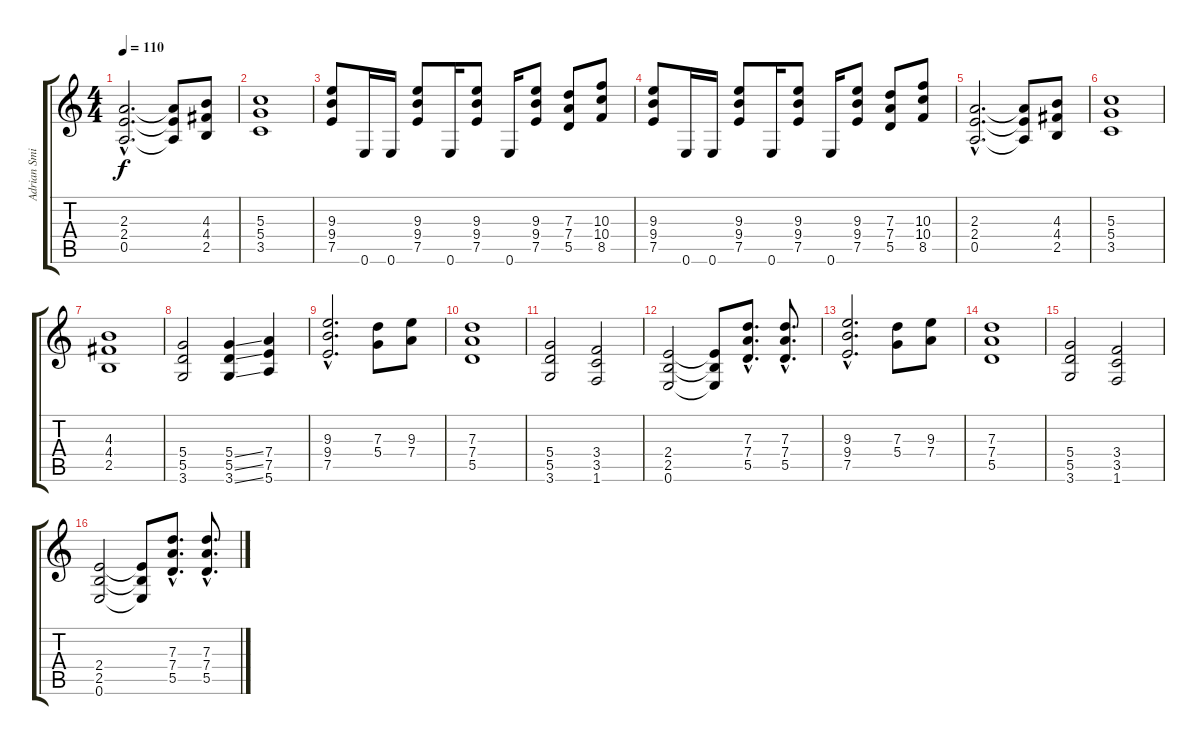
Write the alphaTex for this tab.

\track ("Adrian Smith" "Adrian Smi") {instrument distortionguitar}
\staff {score tabs}
\tuning (E4 B3 G3 D3 A2 E2) {hide}
\ts (4 4)
\tempo 110
\clef g2
\ks c
(2.3{hac} 2.4{hac} 0.5{hac}).2{d dy f} (2.3{t} 2.4{t} 0.5{t}).8 (4.3 4.4 2.5).8 |
(5.3 5.4 3.5).1 |
(9.3 9.4 7.5).8 0.6.16 0.6.16 (9.3 9.4 7.5).8 0.6.16 (9.3 9.4 7.5).8 0.6.16 (9.3 9.4 7.5).8 (7.3 7.4 5.5).8 (10.3 10.4 8.5).8 |
(9.3 9.4 7.5).8 0.6.16 0.6.16 (9.3 9.4 7.5).8 0.6.16 (9.3 9.4 7.5).8 0.6.16 (9.3 9.4 7.5).8 (7.3 7.4 5.5).8 (10.3 10.4 8.5).8 |
(2.3{hac} 2.4{hac} 0.5{hac}).2{d} (2.3{t} 2.4{t} 0.5{t}).8 (4.3 4.4 2.5).8 |
(5.3 5.4 3.5).1 |
(4.3 4.4 2.5).1 |
(5.4 5.5 3.6).2 (5.4{ss} 5.5{ss} 3.6{ss}).4 (7.4 7.5 5.6).4 |
(9.3{hac} 9.4{hac} 7.5{hac}).2{d} (7.3 5.4).8 (9.3 7.4).8 |
(7.3 7.4 5.5).1 |
(5.4 5.5 3.6).2 (3.4 3.5 1.6).2 |
(2.4 2.5 0.6).2 (2.4{t} 2.5{t} 0.6{t}).8 (7.3{hac} 7.4{hac} 5.5{hac}).8{d} (7.3{hac} 7.4{hac} 5.5{hac}).8{d} |
(9.3{hac} 9.4{hac} 7.5{hac}).2{d} (7.3 5.4).8 (9.3 7.4).8 |
(7.3 7.4 5.5).1 |
(5.4 5.5 3.6).2 (3.4 3.5 1.6).2 |
(2.4 2.5 0.6).2 (2.4{t} 2.5{t} 0.6{t}).8 (7.3{hac} 7.4{hac} 5.5{hac}).8{d} (7.3{hac} 7.4{hac} 5.5{hac}).8{d}
